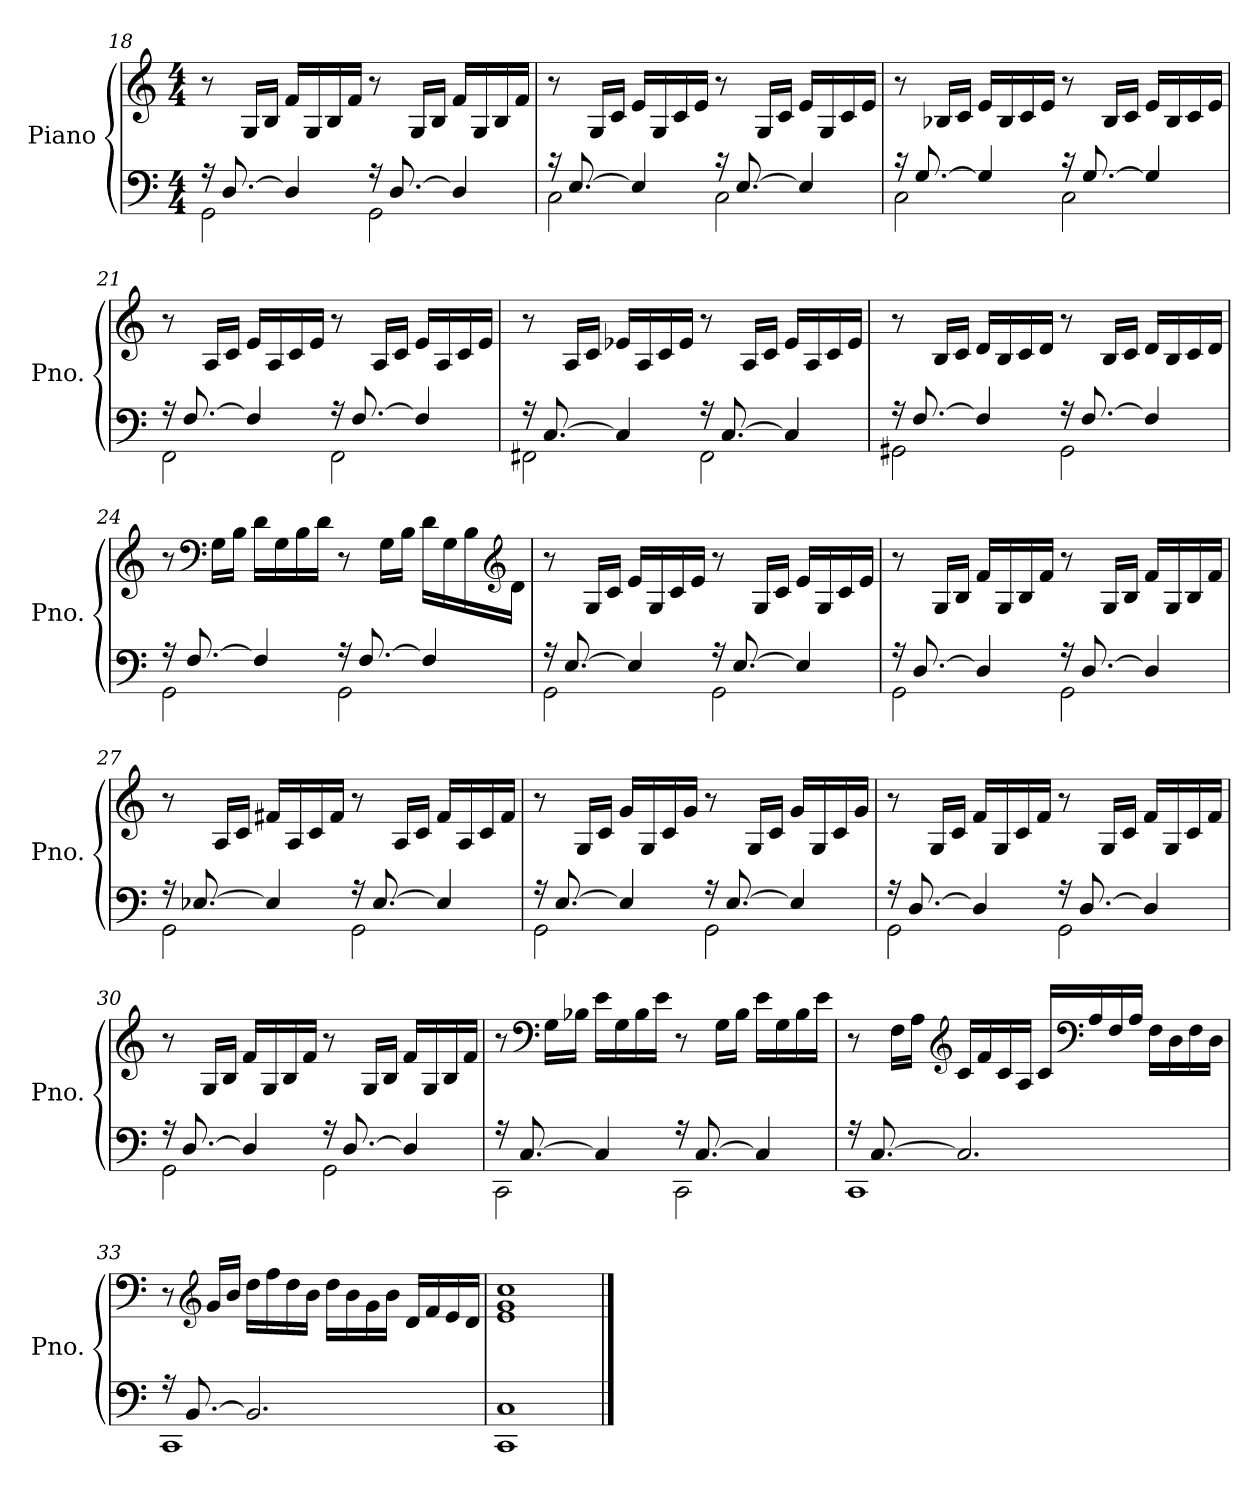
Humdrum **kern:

**kern	**kern
*part1	*part1
*staff2	*staff1
*I"Piano	*
*I'Pno.	*
!!LO:LB:g=z
*clefF4	*clefG2
*k[]	*k[]
*M4/4	*M4/4
=18	=18
*^	*
16r	2GG\	8r
[8.D/	.	.
.	.	16G/LL
.	.	16B/JJ
4D/]	.	16f/LL
.	.	16G/
.	.	16B/
.	.	16f/JJ
16r	2GG\	8r
[8.D/	.	.
.	.	16G/LL
.	.	16B/JJ
4D/]	.	16f/LL
.	.	16G/
.	.	16B/
.	.	16f/JJ
=19	=19	=19
16r	2C\	8r
[8.E/	.	.
.	.	16G/LL
.	.	16c/JJ
4E/]	.	16e/LL
.	.	16G/
.	.	16c/
.	.	16e/JJ
16r	2C\	8r
[8.E/	.	.
.	.	16G/LL
.	.	16c/JJ
4E/]	.	16e/LL
.	.	16G/
.	.	16c/
.	.	16e/JJ
!!LO:LB:g=z
=20	=20	=20
16r	2C\	8r
[8.G/	.	.
.	.	16B-X/LL
.	.	16c/JJ
4G/]	.	16e/LL
.	.	16B-/
.	.	16c/
.	.	16e/JJ
16r	2C\	8r
[8.G/	.	.
.	.	16B-/LL
.	.	16c/JJ
4G/]	.	16e/LL
.	.	16B-/
.	.	16c/
.	.	16e/JJ
=21	=21	=21
16r	2FF\	8r
[8.F/	.	.
.	.	16A/LL
.	.	16c/JJ
4F/]	.	16e/LL
.	.	16A/
.	.	16c/
.	.	16e/JJ
16r	2FF\	8r
[8.F/	.	.
.	.	16A/LL
.	.	16c/JJ
4F/]	.	16e/LL
.	.	16A/
.	.	16c/
.	.	16e/JJ
!!LO:LB:g=z
=22	=22	=22
16r	2FF#X\	8r
[8.C/	.	.
.	.	16A/LL
.	.	16c/JJ
4C/]	.	16e-X/LL
.	.	16A/
.	.	16c/
.	.	16e-/JJ
16r	2FF#\	8r
[8.C/	.	.
.	.	16A/LL
.	.	16c/JJ
4C/]	.	16e-/LL
.	.	16A/
.	.	16c/
.	.	16e-/JJ
=23	=23	=23
16r	2GG#X\	8r
[8.F/	.	.
.	.	16B/LL
.	.	16c/JJ
4F/]	.	16d/LL
.	.	16B/
.	.	16c/
.	.	16d/JJ
16r	2GG#\	8r
[8.F/	.	.
.	.	16B/LL
.	.	16c/JJ
4F/]	.	16d/LL
.	.	16B/
.	.	16c/
.	.	16d/JJ
!!LO:LB:g=z
=24	=24	=24
16r	2GG\	8r
[8.F/	.	.
*	*	*clefF4
.	.	16G\LL
.	.	16B\JJ
4F/]	.	16d\LL
.	.	16G\
.	.	16B\
.	.	16d\JJ
16r	2GG\	8r
[8.F/	.	.
.	.	16G\LL
.	.	16B\JJ
4F/]	.	16d\LL
.	.	16G\
.	.	16B\
*	*	*clefG2
.	.	16d\JJ
=25	=25	=25
16r	2GG\	8r
[8.E/	.	.
.	.	16G/LL
.	.	16c/JJ
4E/]	.	16e/LL
.	.	16G/
.	.	16c/
.	.	16e/JJ
16r	2GG\	8r
[8.E/	.	.
.	.	16G/LL
.	.	16c/JJ
4E/]	.	16e/LL
.	.	16G/
.	.	16c/
.	.	16e/JJ
!!LO:PB:g=z
=26	=26	=26
16r	2GG\	8r
[8.D/	.	.
.	.	16G/LL
.	.	16B/JJ
4D/]	.	16f/LL
.	.	16G/
.	.	16B/
.	.	16f/JJ
16r	2GG\	8r
[8.D/	.	.
.	.	16G/LL
.	.	16B/JJ
4D/]	.	16f/LL
.	.	16G/
.	.	16B/
.	.	16f/JJ
=27	=27	=27
16r	2GG\	8r
[8.E-X/	.	.
.	.	16A/LL
.	.	16c/JJ
4E-/]	.	16f#X/LL
.	.	16A/
.	.	16c/
.	.	16f#/JJ
16r	2GG\	8r
[8.E-/	.	.
.	.	16A/LL
.	.	16c/JJ
4E-/]	.	16f#/LL
.	.	16A/
.	.	16c/
.	.	16f#/JJ
!!LO:LB:g=z
=28	=28	=28
16r	2GG\	8r
[8.E/	.	.
.	.	16G/LL
.	.	16c/JJ
4E/]	.	16g/LL
.	.	16G/
.	.	16c/
.	.	16g/JJ
16r	2GG\	8r
[8.E/	.	.
.	.	16G/LL
.	.	16c/JJ
4E/]	.	16g/LL
.	.	16G/
.	.	16c/
.	.	16g/JJ
=29	=29	=29
16r	2GG\	8r
[8.D/	.	.
.	.	16G/LL
.	.	16c/JJ
4D/]	.	16f/LL
.	.	16G/
.	.	16c/
.	.	16f/JJ
16r	2GG\	8r
[8.D/	.	.
.	.	16G/LL
.	.	16c/JJ
4D/]	.	16f/LL
.	.	16G/
.	.	16c/
.	.	16f/JJ
!!LO:LB:g=z
=30	=30	=30
16r	2GG\	8r
[8.D/	.	.
.	.	16G/LL
.	.	16B/JJ
4D/]	.	16f/LL
.	.	16G/
.	.	16B/
.	.	16f/JJ
16r	2GG\	8r
[8.D/	.	.
.	.	16G/LL
.	.	16B/JJ
4D/]	.	16f/LL
.	.	16G/
.	.	16B/
.	.	16f/JJ
=31	=31	=31
16r	2CC\	8r
[8.C/	.	.
*	*	*clefF4
.	.	16G\LL
.	.	16B-X\JJ
4C/]	.	16e\LL
.	.	16G\
.	.	16B-\
.	.	16e\JJ
16r	2CC\	8r
[8.C/	.	.
.	.	16G\LL
.	.	16B-\JJ
4C/]	.	16e\LL
.	.	16G\
.	.	16B-\
.	.	16e\JJ
!!LO:LB:g=z
=32	=32	=32
16r	1CC	8r
[8.C/	.	.
.	.	16F\LL
.	.	16A\JJ
*	*	*clefG2
2.C/]	.	16c/LL
.	.	16f/
.	.	16c/
.	.	16A/JJ
.	.	16c/LL
*	*	*clefF4
.	.	16A/
.	.	16F/
.	.	16A/JJ
.	.	16F\LL
.	.	16D\
.	.	16F\
.	.	16D\JJ
=33	=33	=33
16r	1CC	8r
[8.BB/	.	.
*	*	*clefG2
.	.	16g/LL
.	.	16b/JJ
2.BB/]	.	16dd\LL
.	.	16ff\
.	.	16dd\
.	.	16b\JJ
*	*	*MM66
.	.	16dd\LL
.	.	16b\
.	.	16g\
*	*	*MM48
.	.	16b\JJ
.	.	16d/LL
*	*	*MM30
.	.	16f/
.	.	16e/
.	.	16d/JJ
*v	*v	*
=34	=34
1CC 1C	1e 1g 1cc
==	==
*-	*-
